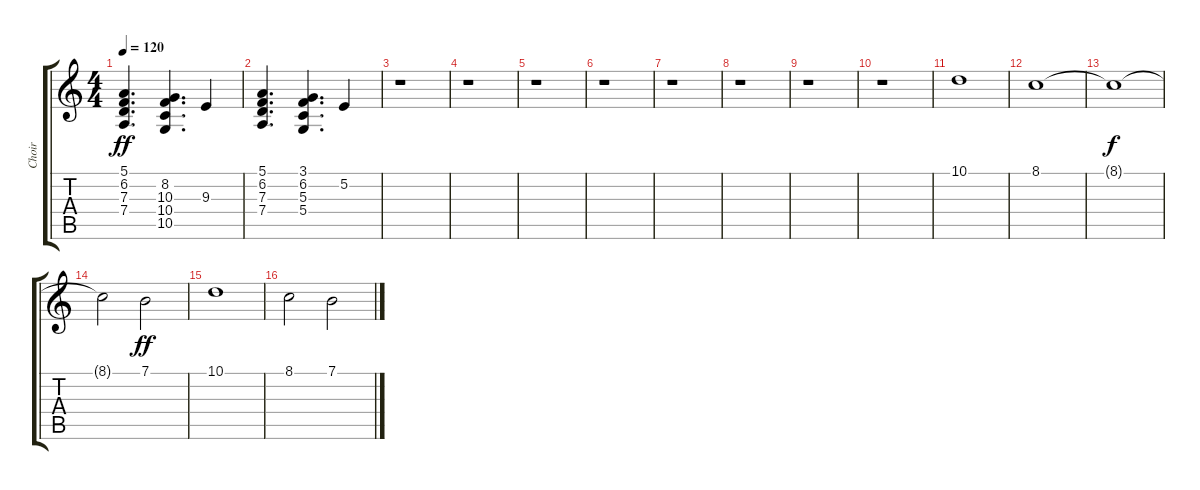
\track ("Choir" "Choir") {instrument choiraahs}
\staff {score tabs}
\tuning (E4 B3 G3 D3 A2 D2) {hide}
\ts (4 4)
\tempo 120
\clef g2
\ks c
(5.1 6.2 7.3 7.4).4{d dy ff} (8.2 10.3 10.4 10.5).4{d} 9.3.4 |
(5.1 6.2 7.3 7.4).4{d} (3.1 6.2 5.3 5.4).4{d} 5.2.4 |
r.1 |
r.1 |
r.1 |
r.1 |
r.1 |
r.1 |
r.1 |
r.1 |
10.1.1 |
8.1.1 |
8.1{t}.1{dy f} |
8.1{t}.2 7.1.2{dy ff} |
10.1.1 |
8.1.2 7.1.2
